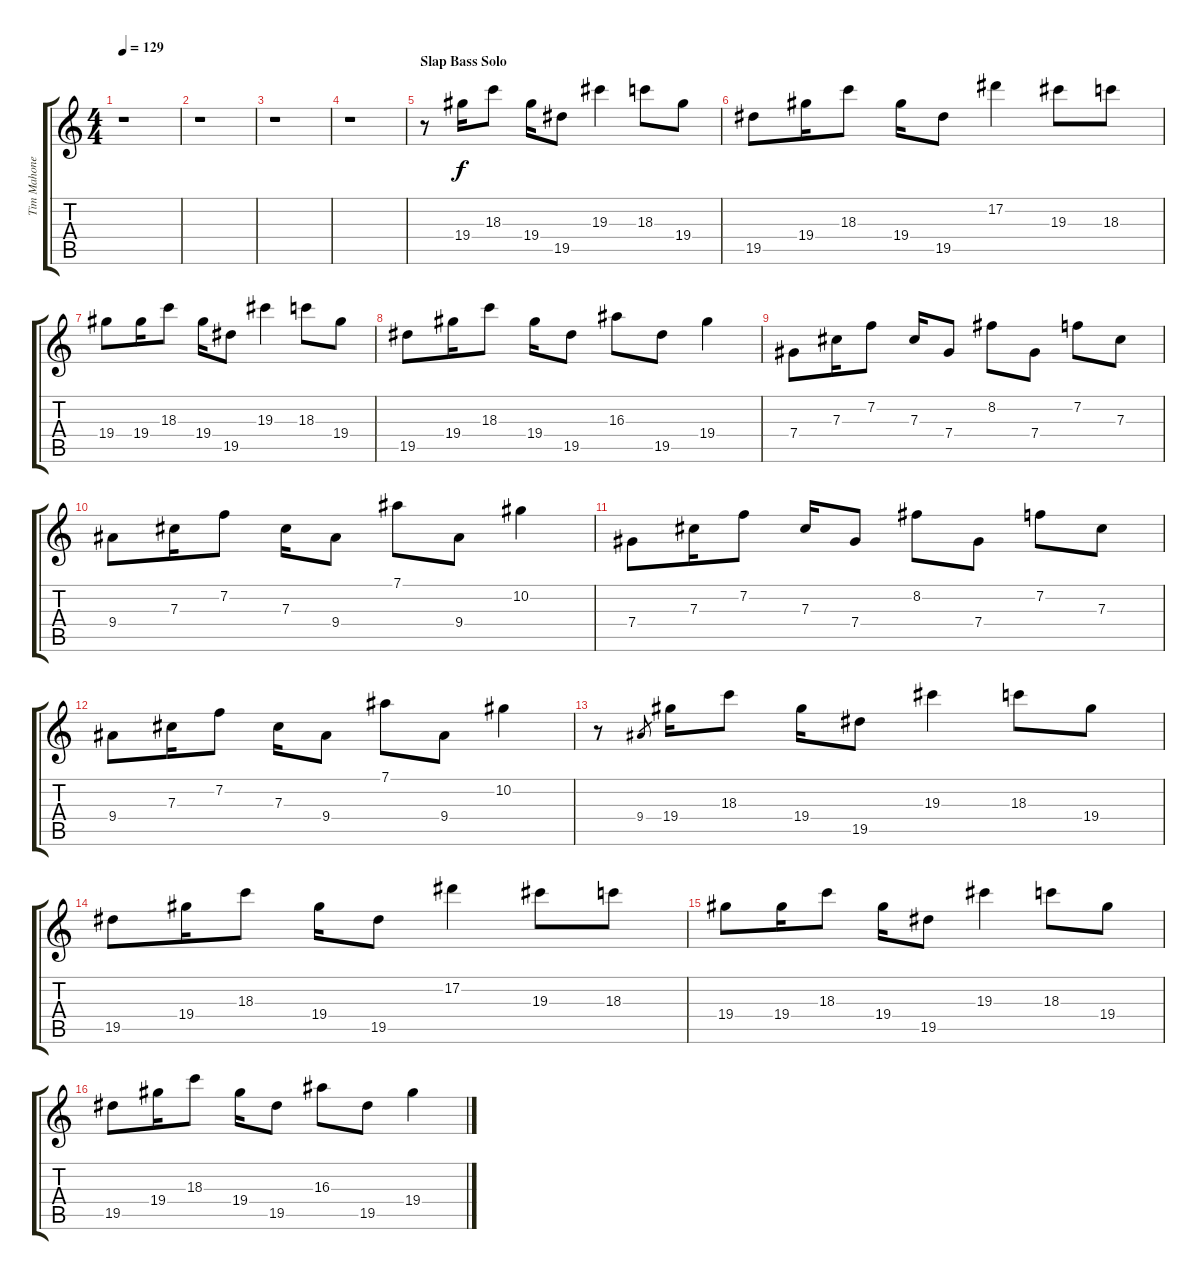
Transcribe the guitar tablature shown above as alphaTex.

\track ("Tim Mahoney - Lead" "Tim Mahone") {instrument acousticguitarsteel}
\staff {score tabs}
\tuning (Eb4 Bb3 Gb3 Db3 Ab2 Eb2) {hide}
\ts (4 4)
\tempo 129
\clef g2
\ks c
r.1{dy f} |
r.1 |
r.1 |
r.1 |
\section ("" "Slap Bass Solo")
r.8 19.4.16 18.3.8 19.4.16 19.5.8 19.3.4 18.3.8 19.4.8 |
19.5.8 19.4.16 18.3.8 19.4.16 19.5.8 17.2.4 19.3.8 18.3.8 |
19.4.8 19.4.16 18.3.8 19.4.16 19.5.8 19.3.4 18.3.8 19.4.8 |
19.5.8 19.4.16 18.3.8 19.4.16 19.5.8 16.3.8 19.5.8 19.4.4 |
7.4.8 7.3.16 7.2.8 7.3.16 7.4.8 8.2.8 7.4.8 7.2.8 7.3.8 |
9.4.8 7.3.16 7.2.8 7.3.16 9.4.8 7.1.8 9.4.8 10.2.4 |
7.4.8 7.3.16 7.2.8 7.3.16 7.4.8 8.2.8 7.4.8 7.2.8 7.3.8 |
9.4.8 7.3.16 7.2.8 7.3.16 9.4.8 7.1.8 9.4.8 10.2.4 |
r.8 9.4.8{gr} 19.4.16 18.3.8 19.4.16 19.5.8 19.3.4 18.3.8 19.4.8 |
19.5.8 19.4.16 18.3.8 19.4.16 19.5.8 17.2.4 19.3.8 18.3.8 |
19.4.8 19.4.16 18.3.8 19.4.16 19.5.8 19.3.4 18.3.8 19.4.8 |
19.5.8 19.4.16 18.3.8 19.4.16 19.5.8 16.3.8 19.5.8 19.4.4
